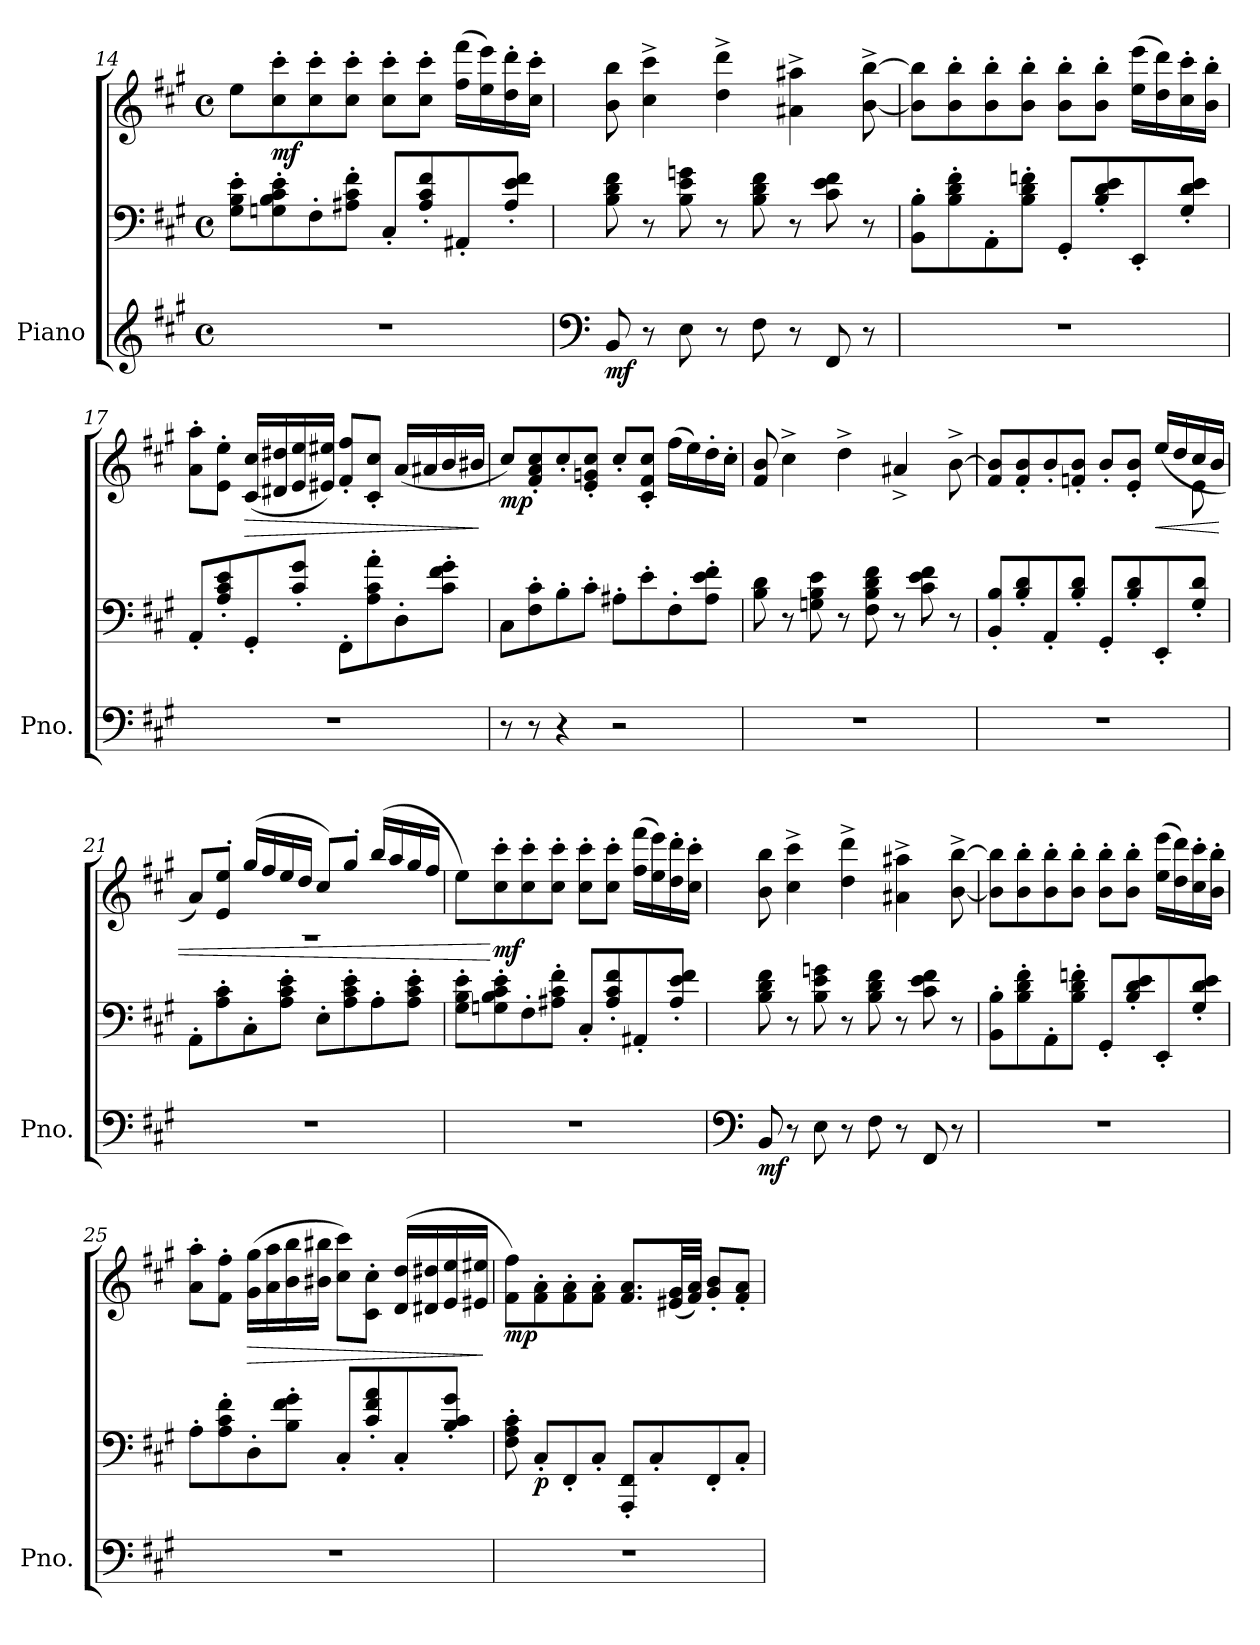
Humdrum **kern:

**kern	**kern	**kern	**dynam
*part1	*part1	*part1	*part1
*staff3	*staff2	*staff1	*staff1/2/3
*I"Piano	*	*	*
*I'Pno.	*	*	*
!!LO:LB:g=z
*clefG2	*clefF4	*clefG2	*
*k[f#c#g#]	*k[f#c#g#]	*k[f#c#g#]	*
*M4/4	*M4/4	*M4/4	*
*met(c)	*met(c)	*met(c)	*
=14	=14	=14	=14
1r	8G#\' 8B\' 8e\'L	8ee\L	.
!	!	!	!LO:DY:b
.	8Gn\' 8B\' 8c#\' 8e\'	8cc#\' 8ccc#\'	mf
.	8F#'\	8cc#\' 8ccc#\'	.
.	8A#X\' 8c#\' 8f#\'J	8cc#\' 8ccc#\'J	.
.	8C#'/L	8cc#\' 8ccc#\'L	.
.	8A#\' 8c#\' 8f#\'	8cc#\' 8ccc#\'J	.
.	8AA#X'/	(>16ff#\ 16fff#\LL	.
.	.	16ee\ 16eee\)	.
.	8A#\' 8e\' 8f#\'J	16dd\' 16ddd\'	.
.	.	16cc#\' 16ccc#\'JJ	.
=15	=15	=15	=15
*clefF4	*	*	*
!	!	!	!LO:DY:b=3
8BB/	8B\ 8d\ 8f#\	8b\ 8bb\	mf
8r	8r	4cc#\^ 4ccc#\^	.
8E\	8B\ 8e\ 8gn\	.	.
8r	8r	4dd\^ 4ddd\^	.
8F#\	8B\ 8d\ 8f#\	.	.
8r	8r	4a#X\^ 4aa#X\^	.
8FF#/	8c#\ 8e\ 8f#\	.	.
8r	8r	[8b\^ [8bb\^	.
=16	=16	=16	=16
1r	8BB\' 8B\'L	8b\] 8bb\]L	.
.	8B\' 8d\' 8f#\'	8b\' 8bb\'	.
.	8AA'\	8b\' 8bb\'	.
.	8B\' 8d\' 8fn\'J	8b\' 8bb\'J	.
.	8GG#'/L	8b\' 8bb\'L	.
.	8B\' 8d\' 8e\'	8b\' 8bb\'J	.
.	8EE'/	(>16ee\ 16eee\LL	.
.	.	16dd\ 16ddd\)	.
.	8G#\' 8d\' 8e\'J	16cc#\' 16ccc#\'	.
.	.	16b\' 16bb\'JJ	.
=17	=17	=17	=17
1r	8AA'/L	8a\' 8aa\'L	.
.	8A\' 8c#\' 8e\'	8e\' 8ee\'J	.
!	!	!	!LO:HP:b
.	8GG#'/	(<16c#/ 16cc#/LL	>
.	.	16d#X/ 16dd#X/	.
.	8c#\' 8g#\'J	16e/ 16ee/	.
.	.	16e#X/ 16ee#X/JJ)	.
.	8FF#'\L	8f#/' 8ff#/'L	.
.	8A\' 8c#\' 8a\'	8c#/' 8cc#/'J	.
.	8D'\	(<16a/LL	.
.	.	16a#X/	.
.	8c#\' 8f#\' 8g#\'J	16b/	.
.	.	16b#X/JJ	.
.	.	.	]
!!LO:PB:g=z
=18	=18	=18	=18
!	!	!	!LO:DY:b
8r	8C#\L	8cc#/L)	mp
8r	8F#\' 8c#\'	8f#/' 8a/' 8cc#/'	.
4r	8B'\	8cc#'/	.
.	8c#'\J	8e/' 8gn/' 8cc#/'J	.
2r	8A#X'\L	8cc#'/L	.
.	8e'\	8c#/' 8f#/' 8cc#/'J	.
.	8F#'\	(>16ff#\LL	.
.	.	16ee\)	.
.	8A#\' 8e\' 8f#\'J	16dd'\	.
.	.	16cc#'\JJ	.
=19	=19	=19	=19
1r	8B\ 8d\	8f#/ 8b/	.
.	8r	4cc#^\	.
.	8Gn\ 8B\ 8e\	.	.
.	8r	4dd^\	.
.	8F#\ 8B\ 8d\ 8f#\	.	.
.	8r	4a#X^/	.
.	8c#\ 8e\ 8f#\	.	.
.	8r	[8b^\	.
=20	=20	=20	=20
*	*	*^	*
1r	8BB/' 8B/'L	8f#/ 8b/]L	2..ryy	.
.	8B/' 8d/'	8f#/' 8b/'	.	.
.	8AA'/	8b'/	.	.
.	8B/' 8d/'J	8fn/' 8b/'J	.	.
.	8GG#'/L	8b'/L	.	.
.	8B\' 8d\'	8e/' 8b/'J	.	.
!	!	!	!	!LO:HP:b
.	8EE'/	(>16ee/LL	.	<
.	.	16dd/	.	.
.	8G#\' 8d\'J	16cc#/	8e\	.
.	.	16b/JJ	.	.
=21	=21	=21	=21	=21
1r	8AA'\L	8a/L)	1r	.
.	8A\' 8c#\'	8e/' 8ee/'J	.	.
.	8C#'\	(>16gg#/LL	.	.
.	.	16ff#/	.	.
.	8A\' 8c#\' 8e\'J	16ee/	.	.
.	.	16dd/JJ	.	.
.	8E'\L	8cc#/L)	.	.
.	8A\' 8c#\' 8e\'	8gg#'/J	.	.
.	8A'\	(>16bb/LL	.	.
.	.	16aa/	.	.
.	8A\' 8c#\' 8e\'J	16gg#/	.	.
.	.	16ff#/JJ	.	.
*	*	*v	*v	*
=22	=22	=22	=22
1r	8G#\' 8B\' 8e\'L	8ee\L)	.
!	!	!	!LO:DY:n=1:b
.	8Gn\' 8B\' 8c#\' 8e\'	8cc#\' 8ccc#\'	[ mf
.	8F#'\	8cc#\' 8ccc#\'	.
.	8A#X\' 8c#\' 8f#\'J	8cc#\' 8ccc#\'J	.
.	8C#'/L	8cc#\' 8ccc#\'L	.
.	8A#\' 8c#\' 8f#\'	8cc#\' 8ccc#\'J	.
.	8AA#X'/	(>16ff#\ 16fff#\LL	.
.	.	16ee\ 16eee\)	.
.	8A#\' 8e\' 8f#\'J	16dd\' 16ddd\'	.
.	.	16cc#\' 16ccc#\'JJ	.
!!LO:LB:g=z
=23	=23	=23	=23
*clefF4	*	*	*
!	!	!	!LO:DY:b=3
8BB/	8B\ 8d\ 8f#\	8b\ 8bb\	mf
8r	8r	4cc#\^ 4ccc#\^	.
8E\	8B\ 8e\ 8gn\	.	.
8r	8r	4dd\^ 4ddd\^	.
8F#\	8B\ 8d\ 8f#\	.	.
8r	8r	4a#X\^ 4aa#X\^	.
8FF#/	8c#\ 8e\ 8f#\	.	.
8r	8r	[8b\^ [8bb\^	.
=24	=24	=24	=24
1r	8BB\' 8B\'L	8b\] 8bb\]L	.
.	8B\' 8d\' 8f#\'	8b\' 8bb\'	.
.	8AA'\	8b\' 8bb\'	.
.	8B\' 8d\' 8fn\'J	8b\' 8bb\'J	.
.	8GG#'/L	8b\' 8bb\'L	.
.	8B\' 8d\' 8e\'	8b\' 8bb\'J	.
.	8EE'/	(>16ee\ 16eee\LL	.
.	.	16dd\ 16ddd\)	.
.	8G#\' 8d\' 8e\'J	16cc#\' 16ccc#\'	.
.	.	16b\' 16bb\'JJ	.
=25	=25	=25	=25
1r	8A'\L	8a\' 8aa\'L	.
.	8A\' 8c#\' 8f#\'	8f#\' 8ff#\'J	.
!	!	!	!LO:HP:b
.	8D'\	(>16g#\ 16gg#\LL	>
.	.	16a\ 16aa\	.
.	8B\' 8f#\' 8g#\'J	16b\ 16bb\	.
.	.	16b#X\ 16bb#X\JJ	.
.	8C#'/L	8cc#\ 8ccc#\L)	.
.	8c#\' 8f#\' 8a\'	8c#\' 8cc#\'J	.
.	8C#'/	(<16d/ 16dd/LL	.
.	.	16d#X/ 16dd#X/	.
.	8B\' 8c#\' 8g#\'J	16e/ 16ee/	.
.	.	16e#X/ 16ee#X/JJ	.
.	.	.	]
=26	=26	=26	=26
!	!	!	!LO:DY:b
1r	8F#\' 8A\' 8c#\'	8f#\ 8ff#\L)	mp
!	!	!	!LO:DY:b=2
.	8C#'/L	8f#\' 8a\'	p
.	8FF#'/	8f#\' 8a\'	.
.	8C#'/J	8f#\' 8a\'J	.
.	8AAA/' 8FF#/'L	8.f#/ 8.a/L	.
.	8C#'/	.	.
.	.	(<32e#X/ 32g#/LL	.
.	.	32f#/ 32a/JJJ)	.
.	8FF#'/	8g#/' 8b/'L	.
.	8C#'/J	8f#/' 8a/'J	.
=	=	=	=
*-	*-	*-	*-
